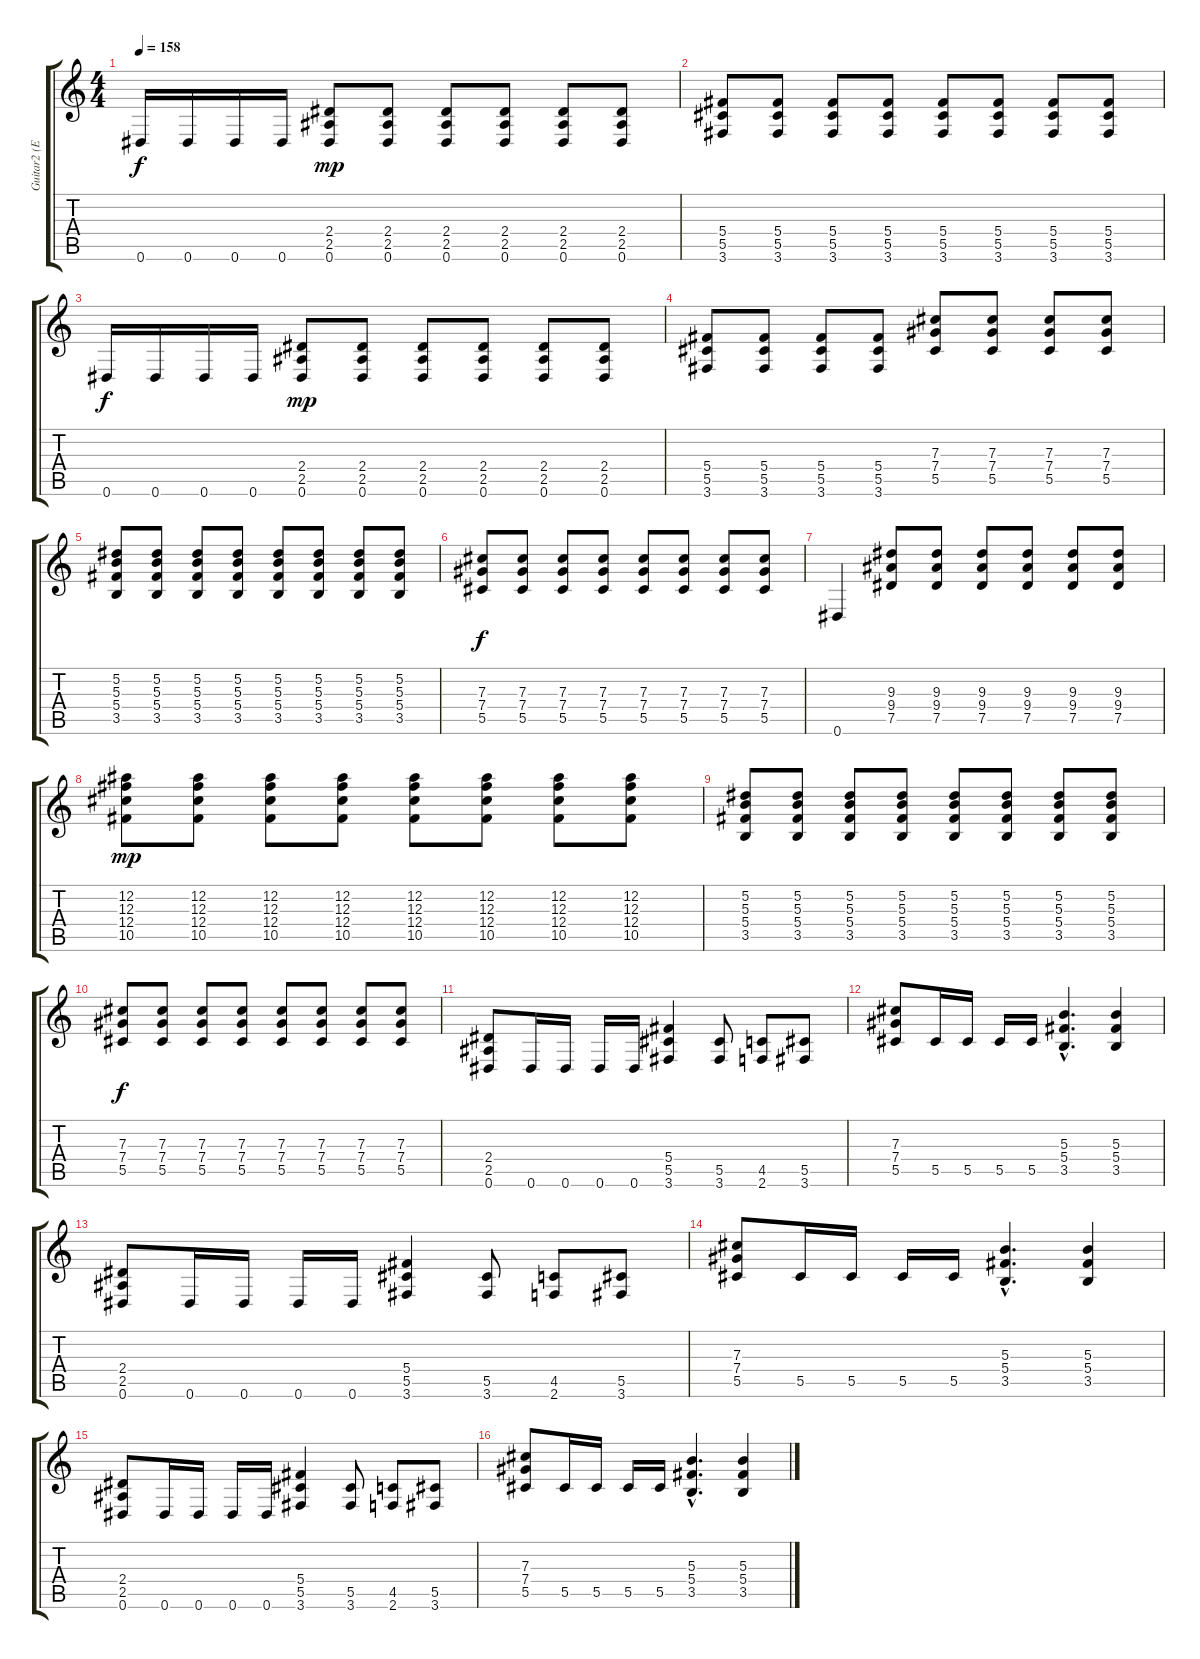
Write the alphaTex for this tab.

\track ("Guitar2 (EFX R)" "Guitar2 (E") {instrument distortionguitar}
\staff {score tabs}
\tuning (Eb4 Bb3 Gb3 Db3 Ab2 Eb2) {hide}
\ts (4 4)
\tempo 158
\clef g2
\ks c
0.6.16{dy f instrument electricguitarmuted} 0.6.16 0.6.16 0.6.16 (2.4 2.5 0.6).8{dy mp instrument distortionguitar} (2.4 2.5 0.6).8 (2.4 2.5 0.6).8 (2.4 2.5 0.6).8 (2.4 2.5 0.6).8 (2.4 2.5 0.6).8 |
(5.4 5.5 3.6).8 (5.4 5.5 3.6).8 (5.4 5.5 3.6).8 (5.4 5.5 3.6).8 (5.4 5.5 3.6).8 (5.4 5.5 3.6).8 (5.4 5.5 3.6).8 (5.4 5.5 3.6).8 |
0.6.16{dy f instrument electricguitarmuted} 0.6.16 0.6.16 0.6.16 (2.4 2.5 0.6).8{dy mp instrument distortionguitar} (2.4 2.5 0.6).8 (2.4 2.5 0.6).8 (2.4 2.5 0.6).8 (2.4 2.5 0.6).8 (2.4 2.5 0.6).8 |
(5.4 5.5 3.6).8 (5.4 5.5 3.6).8 (5.4 5.5 3.6).8 (5.4 5.5 3.6).8 (7.3 7.4 5.5).8 (7.3 7.4 5.5).8 (7.3 7.4 5.5).8 (7.3 7.4 5.5).8 |
(5.2 5.3 5.4 3.5).8 (5.2 5.3 5.4 3.5).8 (5.2 5.3 5.4 3.5).8 (5.2 5.3 5.4 3.5).8 (5.2 5.3 5.4 3.5).8 (5.2 5.3 5.4 3.5).8 (5.2 5.3 5.4 3.5).8 (5.2 5.3 5.4 3.5).8 |
(7.3 7.4 5.5).8{dy f} (7.3 7.4 5.5).8 (7.3 7.4 5.5).8 (7.3 7.4 5.5).8 (7.3 7.4 5.5).8 (7.3 7.4 5.5).8 (7.3 7.4 5.5).8 (7.3 7.4 5.5).8 |
0.6.4 (9.3 9.4 7.5).8 (9.3 9.4 7.5).8 (9.3 9.4 7.5).8 (9.3 9.4 7.5).8 (9.3 9.4 7.5).8 (9.3 9.4 7.5).8 |
(12.2 12.3 12.4 10.5).8{dy mp} (12.2 12.3 12.4 10.5).8 (12.2 12.3 12.4 10.5).8 (12.2 12.3 12.4 10.5).8 (12.2 12.3 12.4 10.5).8 (12.2 12.3 12.4 10.5).8 (12.2 12.3 12.4 10.5).8 (12.2 12.3 12.4 10.5).8 |
(5.2 5.3 5.4 3.5).8 (5.2 5.3 5.4 3.5).8 (5.2 5.3 5.4 3.5).8 (5.2 5.3 5.4 3.5).8 (5.2 5.3 5.4 3.5).8 (5.2 5.3 5.4 3.5).8 (5.2 5.3 5.4 3.5).8 (5.2 5.3 5.4 3.5).8 |
(7.3 7.4 5.5).8{dy f} (7.3 7.4 5.5).8 (7.3 7.4 5.5).8 (7.3 7.4 5.5).8 (7.3 7.4 5.5).8 (7.3 7.4 5.5).8 (7.3 7.4 5.5).8 (7.3 7.4 5.5).8 |
(2.4 2.5 0.6).8 0.6.16{instrument electricguitarmuted} 0.6.16 0.6.16 0.6.16 (5.4 5.5 3.6).4{instrument distortionguitar} (5.5 3.6).8 (4.5 2.6).8 (5.5 3.6).8 |
(7.3 7.4 5.5).8 5.5.16{instrument electricguitarmuted} 5.5.16 5.5.16 5.5.16 (5.3{hac} 5.4{hac} 3.5{hac}).4{d instrument distortionguitar} (5.3 5.4 3.5).4 |
(2.4 2.5 0.6).8 0.6.16{instrument electricguitarmuted} 0.6.16 0.6.16 0.6.16 (5.4 5.5 3.6).4{instrument distortionguitar} (5.5 3.6).8 (4.5 2.6).8 (5.5 3.6).8 |
(7.3 7.4 5.5).8 5.5.16{instrument electricguitarmuted} 5.5.16 5.5.16 5.5.16 (5.3{hac} 5.4{hac} 3.5{hac}).4{d instrument distortionguitar} (5.3 5.4 3.5).4 |
(2.4 2.5 0.6).8 0.6.16{instrument electricguitarmuted} 0.6.16 0.6.16 0.6.16 (5.4 5.5 3.6).4{instrument distortionguitar} (5.5 3.6).8 (4.5 2.6).8 (5.5 3.6).8 |
(7.3 7.4 5.5).8 5.5.16{instrument electricguitarmuted} 5.5.16 5.5.16 5.5.16 (5.3{hac} 5.4{hac} 3.5{hac}).4{d instrument distortionguitar} (5.3 5.4 3.5).4
